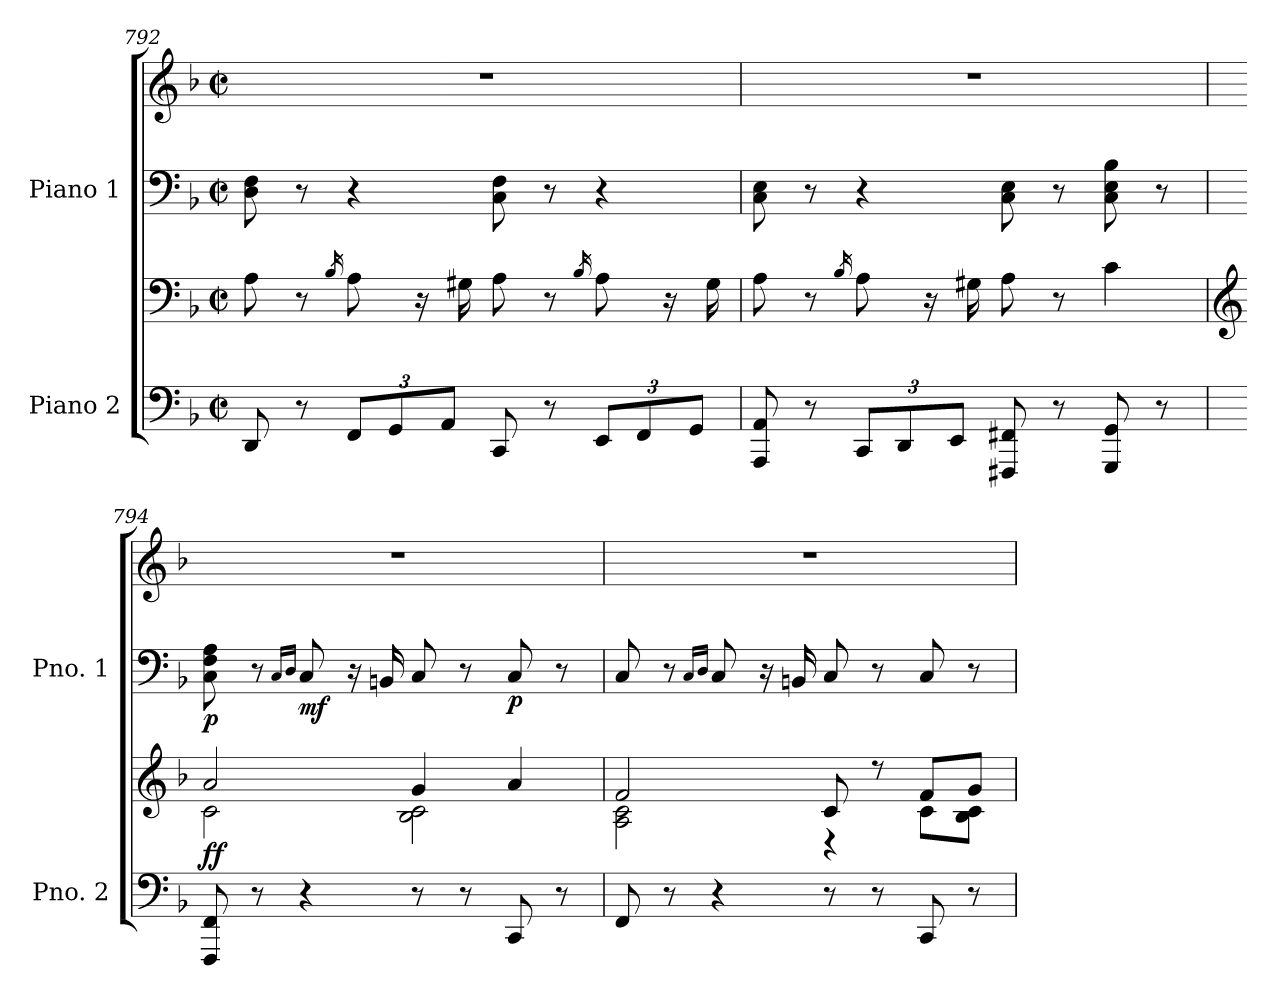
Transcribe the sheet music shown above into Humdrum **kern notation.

**kern	**kern	**dynam	**kern	**kern	**dynam
*part2	*part2	*part2	*part1	*part1	*part1
*staff4	*staff3	*staff3/4	*staff2	*staff1	*staff1/2
*I"Piano 2	*	*	*I"Piano 1	*	*
*I'Pno. 2	*	*	*I'Pno. 1	*	*
!!LO:PB:g=z
*clefF4	*clefF4	*	*clefF4	*clefG2	*
*k[b-]	*k[b-]	*	*k[b-]	*k[b-]	*
*M2/2	*M2/2	*	*M2/2	*M2/2	*
*met(c|)	*met(c|)	*	*met(c|)	*met(c|)	*
=792	=792	=792	=792	=792	=792
8DD/	8A\	.	8D\ 8F\	1r	.
8r	8r	.	8r	.	.
.	16qB-/	.	.	.	.
*Xbrackettup	*	*	*	*	*
12FF/L	8A\	.	4r	.	.
12GG/	.	.	.	.	.
.	16r	.	.	.	.
12AA/J	.	.	.	.	.
.	16G#X\	.	.	.	.
8CC/	8A\	.	8C\ 8F\	.	.
8r	8r	.	8r	.	.
.	16qB-/	.	.	.	.
12EE/L	8A\	.	4r	.	.
12FF/	.	.	.	.	.
.	16r	.	.	.	.
12GG/J	.	.	.	.	.
.	16G#\	.	.	.	.
=793	=793	=793	=793	=793	=793
8AAA/ 8AA/	8A\	.	8C\ 8E\	1r	.
8r	8r	.	8r	.	.
.	16qB-/	.	.	.	.
12CC/L	8A\	.	4r	.	.
12DD/	.	.	.	.	.
.	16r	.	.	.	.
12EE/J	.	.	.	.	.
.	16G#X\	.	.	.	.
8FFF#X/ 8FF#X/	8A\	.	8C\ 8E\	.	.
8r	8r	.	8r	.	.
8GGG/ 8GG/	4c\	.	8C\ 8E\ 8B-\	.	.
8r	.	.	8r	.	.
=794	=794	=794	=794	=794	=794
*	*clefG2	*	*	*	*
*	*^	*	*	*	*
!	!	!	!LO:DY:b	!	!	!LO:DY:b=2
8FFF/ 8FF/	2a/	2c\	ff	8C\ 8F\ 8A\	1r	p
8r	.	.	.	8r	.	.
.	.	.	.	16qC/LL	.	.
.	.	.	.	16qD/JJ	.	.
!	!	!	!	!	!	!LO:DY:b=2
4r	.	.	.	8C/	.	mf
.	.	.	.	16r	.	.
.	.	.	.	16BBn/	.	.
8r	4g/	2B-\ 2c\	.	8C/	.	.
8r	.	.	.	8r	.	.
!	!	!	!	!	!	!LO:DY:b=2
8CC/	4a/	.	.	8C/	.	p
8r	.	.	.	8r	.	.
!!LO:LB:g=z
=795	=795	=795	=795	=795	=795	=795
8FF/	2f/	2A\ 2c\	.	8C/	1r	.
8r	.	.	.	8r	.	.
.	.	.	.	16qC/LL	.	.
.	.	.	.	16qD/JJ	.	.
4r	.	.	.	8C/	.	.
.	.	.	.	16r	.	.
.	.	.	.	16BBn/	.	.
8r	8c/	4r	.	8C/	.	.
8r	8r	.	.	8r	.	.
8CC/	8f/L	8c\L	.	8C/	.	.
8r	8g/J	8B-\ 8c\J	.	8r	.	.
*	*v	*v	*	*	*	*
=	=	=	=	=	=
*-	*-	*-	*-	*-	*-
